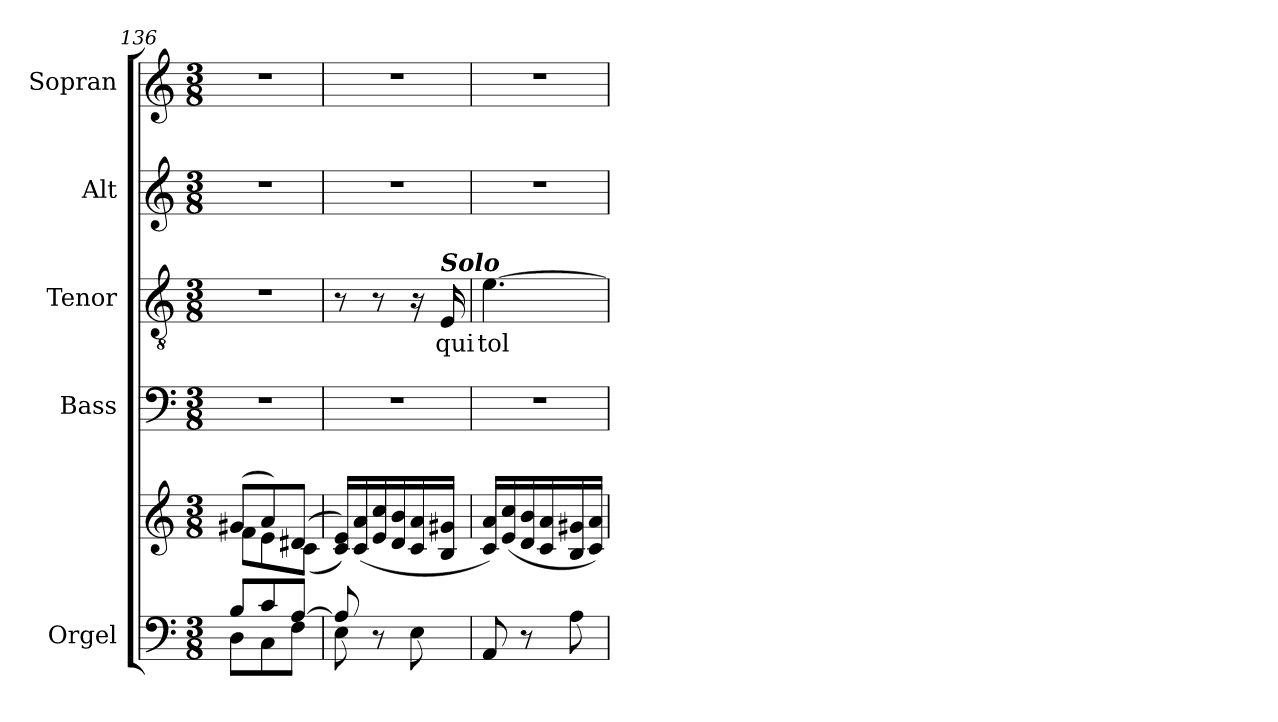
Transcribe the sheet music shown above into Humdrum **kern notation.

**kern	**kern	**kern	**kern	**text	**kern	**kern
*part5	*part5	*part4	*part3	*part3	*part2	*part1
*staff6	*staff5	*staff4	*staff3	*staff3	*staff2	*staff1
*I"Orgel	*	*I"Bass	*I"Tenor	*	*I"Alt	*I"Sopran
*I'Org.	*	*I'B.	*I'T.	*	*I'A.	*I'S.
*clefF4	*clefG2	*clefF4	*clefGv2	*	*clefG2	*clefG2
*k[]	*k[]	*k[]	*k[]	*	*k[]	*k[]
*C:	*C:	*C:	*C:	*	*C:	*C:
*M3/8	*M3/8	*M3/8	*M3/8	*	*M3/8	*M3/8
=136	=136	=136	=136	=136	=136	=136
*^	*^	*	*	*	*	*
8B/L	8D\L	(>8g#X/L	8f\L	4.r	4.r	.	4.r	4.r
8c/	8C\	8a/)	8e\	.	.	.	.	.
[>8A/J	8F\J	(8d#X/J	(<8c\J	.	.	.	.	.
*	*	*v	*v	*	*	*	*	*
=137	=137	=137	=137	=137	=137	=137	=137
8A/]	8E\	16c/ 16e/LL))	4.r	8r	.	4.r	4.r
.	.	(<16c/ 16a/	.	.	.	.	.
8r	8ryy	16e/ 16cc/	.	8r	.	.	.
.	.	16d/ 16b/	.	.	.	.	.
8E\	8ryy	16c/ 16a/	.	16r	.	.	.
!	!	!	!	!LO:TX:a:Bi:t=Solo	!	!	!
!	!	!	!	!	!LO:LY:b	!	!
.	.	16B/ 16g#X/JJ	.	16E/	qui	.	.
*v	*v	*	*	*	*	*	*
=138	=138	=138	=138	=138	=138	=138
!	!	!	!	!LO:LY:b	!	!
8AA/	16c/ 16a/LL)	4.r	[4.e\	tol-	4.r	4.r
.	(<16e/ 16cc/	.	.	.	.	.
8r	16d/ 16b/	.	.	.	.	.
.	16c/ 16a/	.	.	.	.	.
8A\	16B/ 16g#X/	.	.	.	.	.
.	16c/ 16a/JJ)	.	.	.	.	.
=	=	=	=	=	=	=
*-	*-	*-	*-	*-	*-	*-
